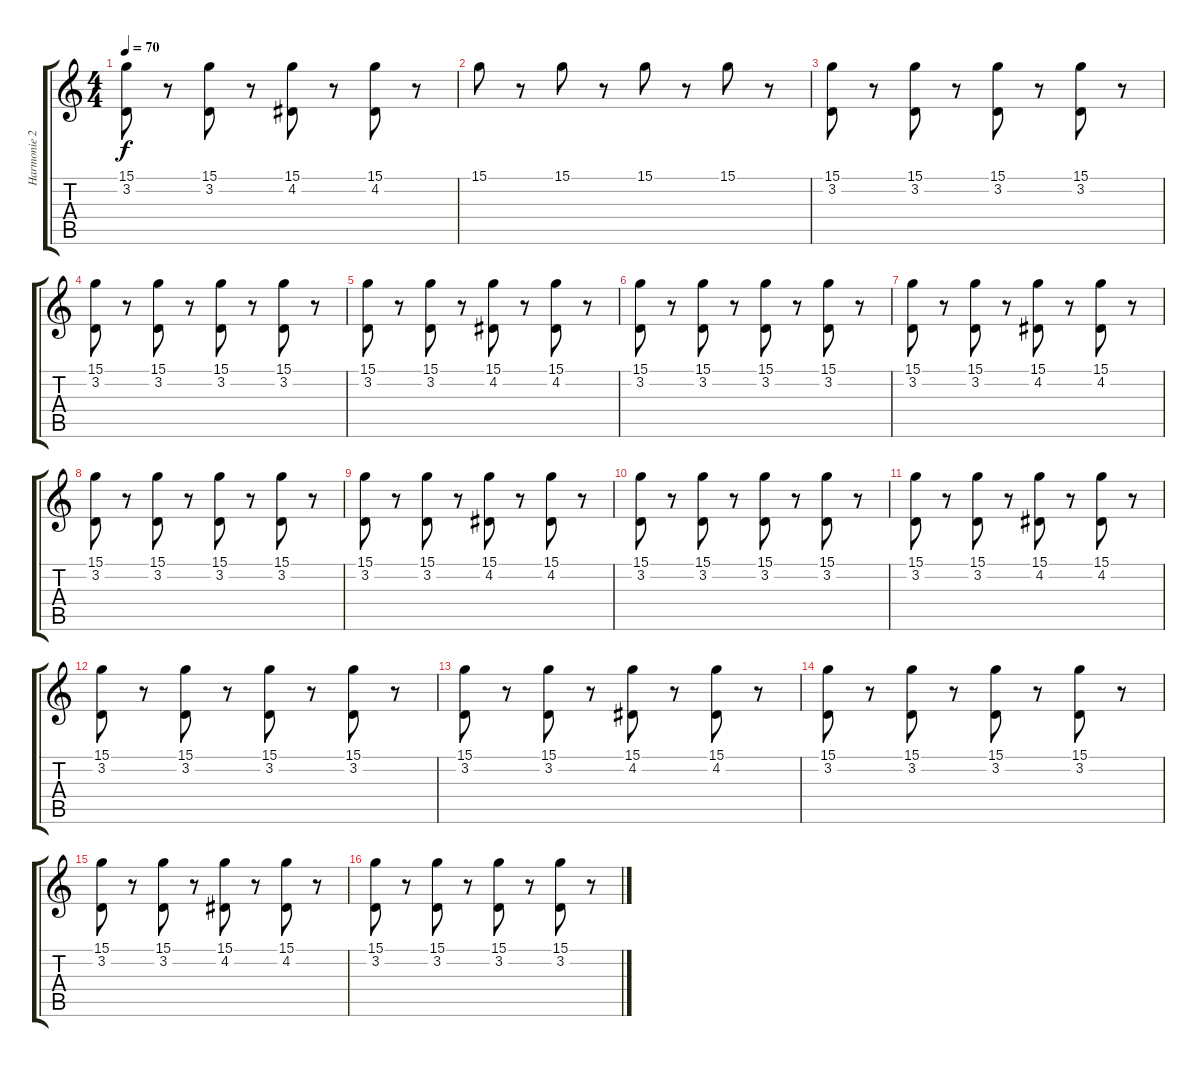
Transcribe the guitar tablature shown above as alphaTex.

\track ("Harmonie 2" "Harmonie 2") {instrument stringensemble1}
\staff {score tabs}
\tuning (E4 B3 G3 D3 A2 E2) {hide}
\ts (4 4)
\tempo 70
\clef g2
\ks c
(15.1 3.2).8{dy f} r.8 (15.1 3.2).8 r.8 (15.1 4.2).8 r.8 (15.1 4.2).8 r.8 |
15.1.8 r.8 15.1.8 r.8 15.1.8 r.8 15.1.8 r.8 |
(15.1 3.2).8 r.8 (15.1 3.2).8 r.8 (15.1 3.2).8 r.8 (15.1 3.2).8 r.8 |
(15.1 3.2).8 r.8 (15.1 3.2).8 r.8 (15.1 3.2).8 r.8 (15.1 3.2).8 r.8 |
(15.1 3.2).8 r.8 (15.1 3.2).8 r.8 (15.1 4.2).8 r.8 (15.1 4.2).8 r.8 |
(15.1 3.2).8 r.8 (15.1 3.2).8 r.8 (15.1 3.2).8 r.8 (15.1 3.2).8 r.8 |
(15.1 3.2).8 r.8 (15.1 3.2).8 r.8 (15.1 4.2).8 r.8 (15.1 4.2).8 r.8 |
(15.1 3.2).8 r.8 (15.1 3.2).8 r.8 (15.1 3.2).8 r.8 (15.1 3.2).8 r.8 |
(15.1 3.2).8 r.8 (15.1 3.2).8 r.8 (15.1 4.2).8 r.8 (15.1 4.2).8 r.8 |
(15.1 3.2).8 r.8 (15.1 3.2).8 r.8 (15.1 3.2).8 r.8 (15.1 3.2).8 r.8 |
(15.1 3.2).8 r.8 (15.1 3.2).8 r.8 (15.1 4.2).8 r.8 (15.1 4.2).8 r.8 |
(15.1 3.2).8 r.8 (15.1 3.2).8 r.8 (15.1 3.2).8 r.8 (15.1 3.2).8 r.8 |
(15.1 3.2).8 r.8 (15.1 3.2).8 r.8 (15.1 4.2).8 r.8 (15.1 4.2).8 r.8 |
(15.1 3.2).8 r.8 (15.1 3.2).8 r.8 (15.1 3.2).8 r.8 (15.1 3.2).8 r.8 |
(15.1 3.2).8 r.8 (15.1 3.2).8 r.8 (15.1 4.2).8 r.8 (15.1 4.2).8 r.8 |
(15.1 3.2).8 r.8 (15.1 3.2).8 r.8 (15.1 3.2).8 r.8 (15.1 3.2).8 r.8
